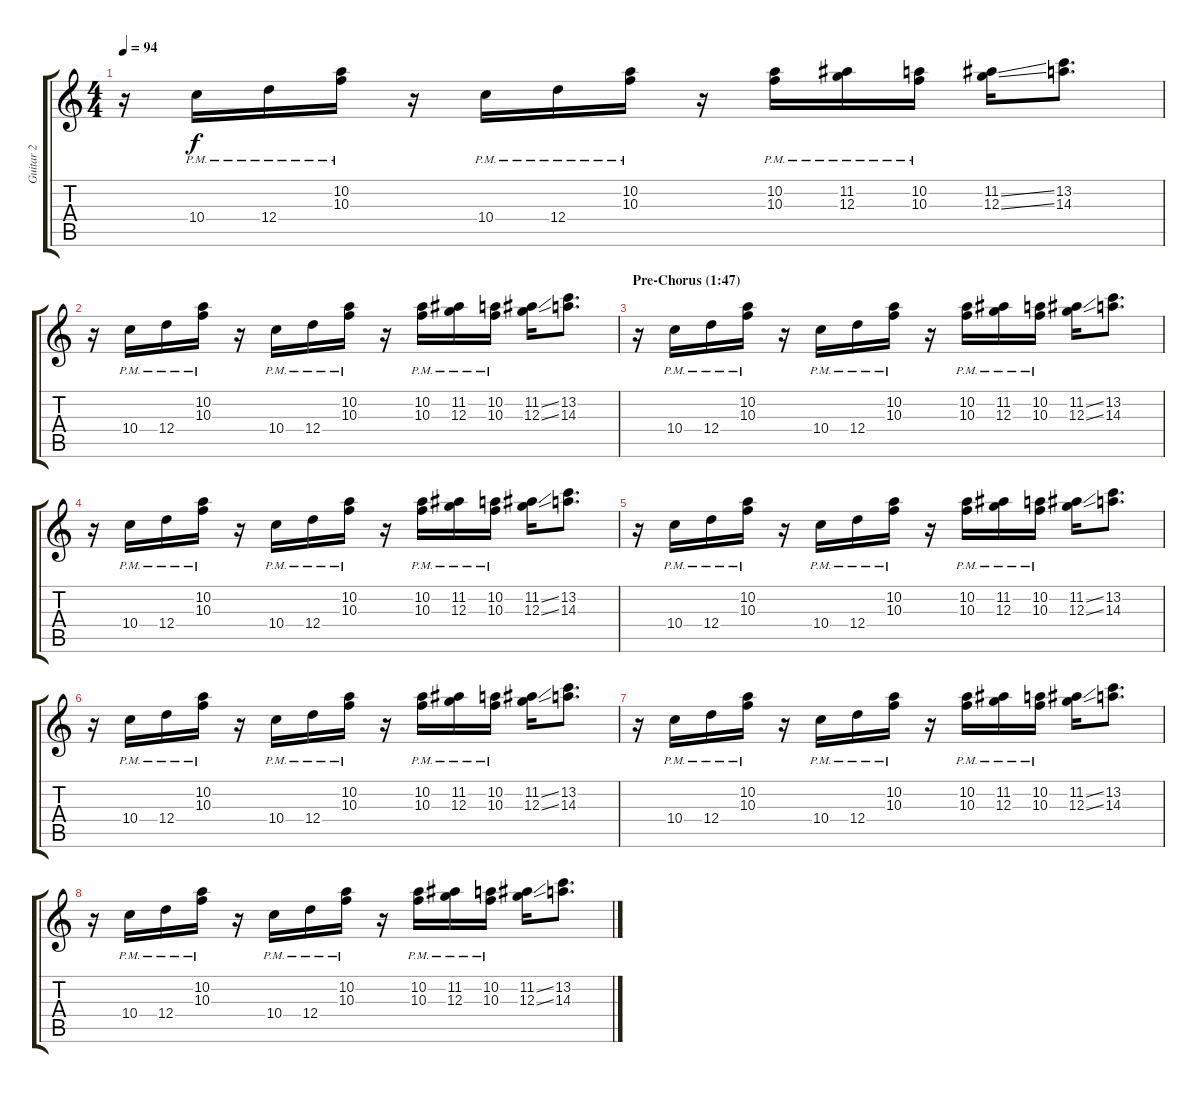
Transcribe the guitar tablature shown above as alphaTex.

\track ("Guitar 2" "Guitar 2") {instrument electricguitarmuted}
\staff {score tabs}
\tuning (E4 B3 G3 D3 A2 D2) {hide}
\ts (4 4)
\tempo 94
\clef g2
\ks c
r.16{dy f} 10.4{pm}.16 12.4{pm}.16 (10.2{pm} 10.3{pm}).16 r.16 10.4{pm}.16 12.4{pm}.16 (10.2{pm} 10.3{pm}).16 r.16 (10.2{pm} 10.3{pm}).16 (11.2{pm} 12.3{pm}).16 (10.2{pm} 10.3{pm}).16 (11.2{ss} 12.3{ss}).16 (13.2 14.3).8{d} |
r.16 10.4{pm}.16 12.4{pm}.16 (10.2{pm} 10.3{pm}).16 r.16 10.4{pm}.16 12.4{pm}.16 (10.2{pm} 10.3{pm}).16 r.16 (10.2{pm} 10.3{pm}).16 (11.2{pm} 12.3{pm}).16 (10.2{pm} 10.3{pm}).16 (11.2{ss} 12.3{ss}).16 (13.2 14.3).8{d} |
\section ("" "Pre-Chorus (1:47)")
r.16 10.4{pm}.16 12.4{pm}.16 (10.2{pm} 10.3{pm}).16 r.16 10.4{pm}.16 12.4{pm}.16 (10.2{pm} 10.3{pm}).16 r.16 (10.2{pm} 10.3{pm}).16 (11.2{pm} 12.3{pm}).16 (10.2{pm} 10.3{pm}).16 (11.2{ss} 12.3{ss}).16 (13.2 14.3).8{d} |
r.16 10.4{pm}.16 12.4{pm}.16 (10.2{pm} 10.3{pm}).16 r.16 10.4{pm}.16 12.4{pm}.16 (10.2{pm} 10.3{pm}).16 r.16 (10.2{pm} 10.3{pm}).16 (11.2{pm} 12.3{pm}).16 (10.2{pm} 10.3{pm}).16 (11.2{ss} 12.3{ss}).16 (13.2 14.3).8{d} |
r.16 10.4{pm}.16 12.4{pm}.16 (10.2{pm} 10.3{pm}).16 r.16 10.4{pm}.16 12.4{pm}.16 (10.2{pm} 10.3{pm}).16 r.16 (10.2{pm} 10.3{pm}).16 (11.2{pm} 12.3{pm}).16 (10.2{pm} 10.3{pm}).16 (11.2{ss} 12.3{ss}).16 (13.2 14.3).8{d} |
r.16 10.4{pm}.16 12.4{pm}.16 (10.2{pm} 10.3{pm}).16 r.16 10.4{pm}.16 12.4{pm}.16 (10.2{pm} 10.3{pm}).16 r.16 (10.2{pm} 10.3{pm}).16 (11.2{pm} 12.3{pm}).16 (10.2{pm} 10.3{pm}).16 (11.2{ss} 12.3{ss}).16 (13.2 14.3).8{d} |
r.16 10.4{pm}.16 12.4{pm}.16 (10.2{pm} 10.3{pm}).16 r.16 10.4{pm}.16 12.4{pm}.16 (10.2{pm} 10.3{pm}).16 r.16 (10.2{pm} 10.3{pm}).16 (11.2{pm} 12.3{pm}).16 (10.2{pm} 10.3{pm}).16 (11.2{ss} 12.3{ss}).16 (13.2 14.3).8{d} |
r.16 10.4{pm}.16 12.4{pm}.16 (10.2{pm} 10.3{pm}).16 r.16 10.4{pm}.16 12.4{pm}.16 (10.2{pm} 10.3{pm}).16 r.16 (10.2{pm} 10.3{pm}).16 (11.2{pm} 12.3{pm}).16 (10.2{pm} 10.3{pm}).16 (11.2{ss} 12.3{ss}).16 (13.2 14.3).8{d}
